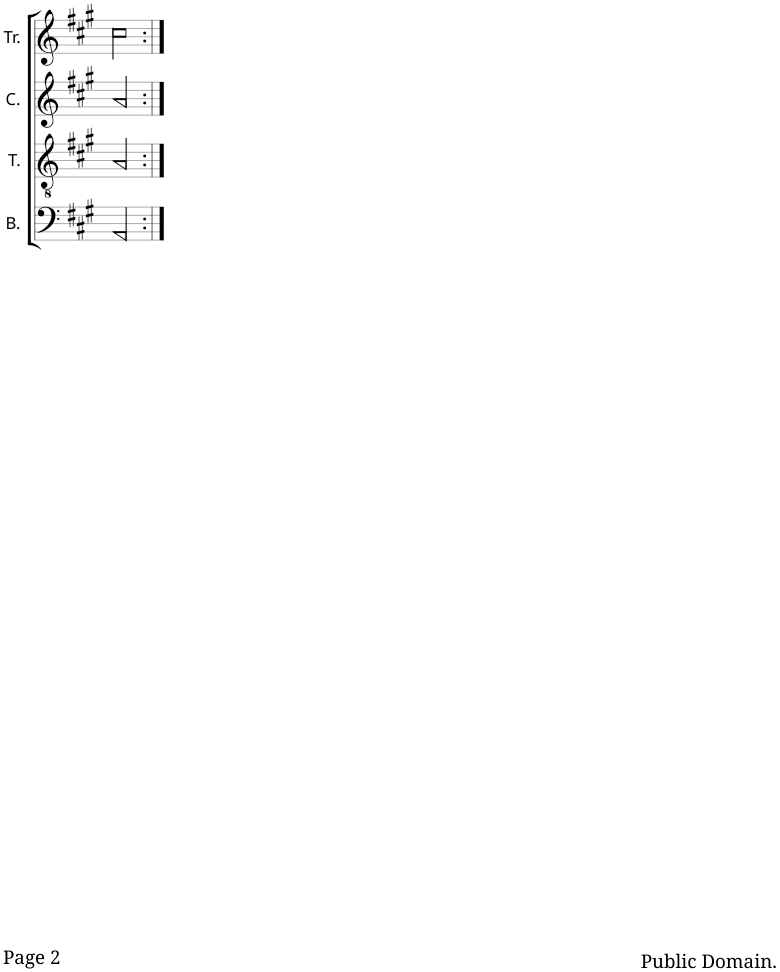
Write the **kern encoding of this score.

**kern	**kern	**kern	**kern
*part4	*part3	*part2	*part1
*staff4	*staff3	*staff2	*staff1
*I"B.	*I"T.	*I"C.	*I"Tr.
*I'B.	*I'T.	*I'C.	*I'Tr.
!!LO:PB:g=z
*clefF4	*clefGv2	*clefG2	*clefG2
*k[f#c#g#]	*k[f#c#g#]	*k[f#c#g#]	*k[f#c#g#]
*M2/4	*M2/4	*M2/4	*M2/4
=27	=27	=27	=27
2AA!/	2A!/	2a!/	2cc#!\
=:|!	=:|!	=:|!	=:|!
*-	*-	*-	*-
